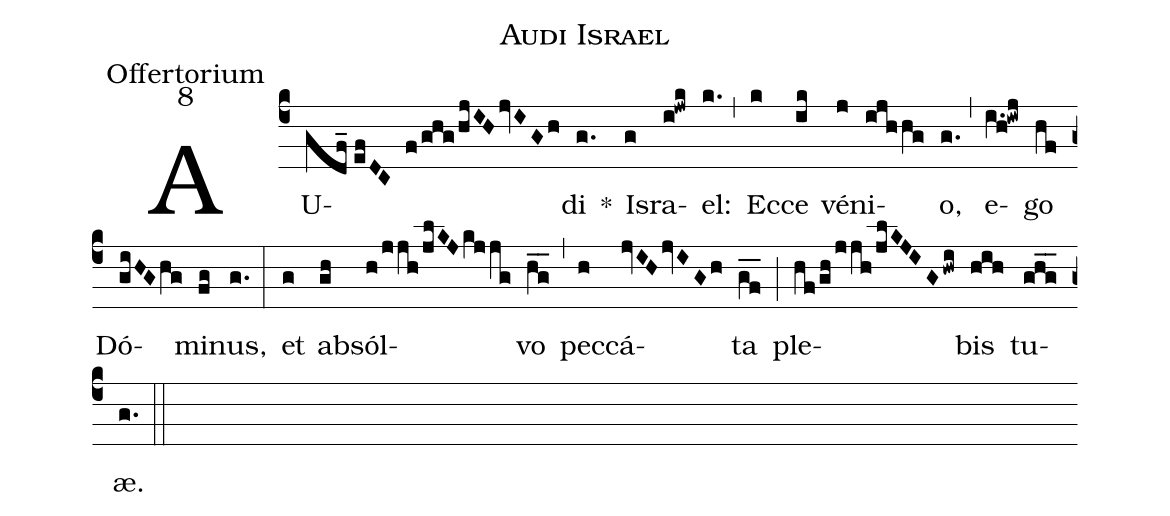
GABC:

name:Audi Israel;
office-part:Offertorium;
mode:8;
%%
(c4) AU(gdf_//efDC f/ghg/hjIHjvIGh)di(g.) *() Is(g)ra(i!jwk)el:(k.) (,) Ec(k)ce(ik) vé(j)ni(ijhhg)o,(g.) (,) e(i.h!iwj)go(hf) Dó(giHGhg)mi(fg)nus,(g.) (:) et(g) ab(gh)sól(h/jjh/jlKJkjjg)vo(hg__) (,) pec(h)cá(jvIHjvIGh)ta(gf__) (;) ple(hf/gh/jjh/jlKJIGhwi)bis(hih) tu(ghg__)æ.(g.) (::)
